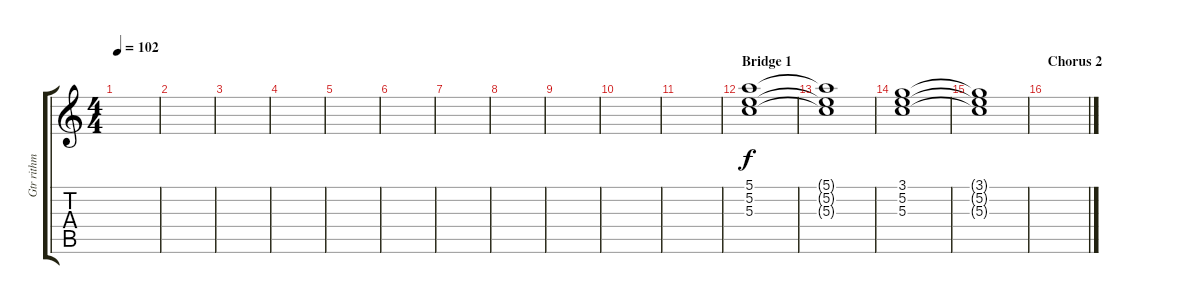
\track ("Gtr rithm" "Gtr rithm") {instrument electricguitarclean}
\staff {score tabs}
\tuning (E4 B3 G3 D3 A2 E2) {hide}
\ts (4 4)
\tempo 102
\clef g2
\ks c
|
|
|
|
|
|
|
|
|
|
|
\section ("" "Bridge 1")
(5.1 5.2 5.3).1 |
(5.1{t} 5.2{t} 5.3{t}).1 |
(3.1 5.2 5.3).1 |
(3.1{t} 5.2{t} 5.3{t}).1 |
\section ("" "Chorus 2")
